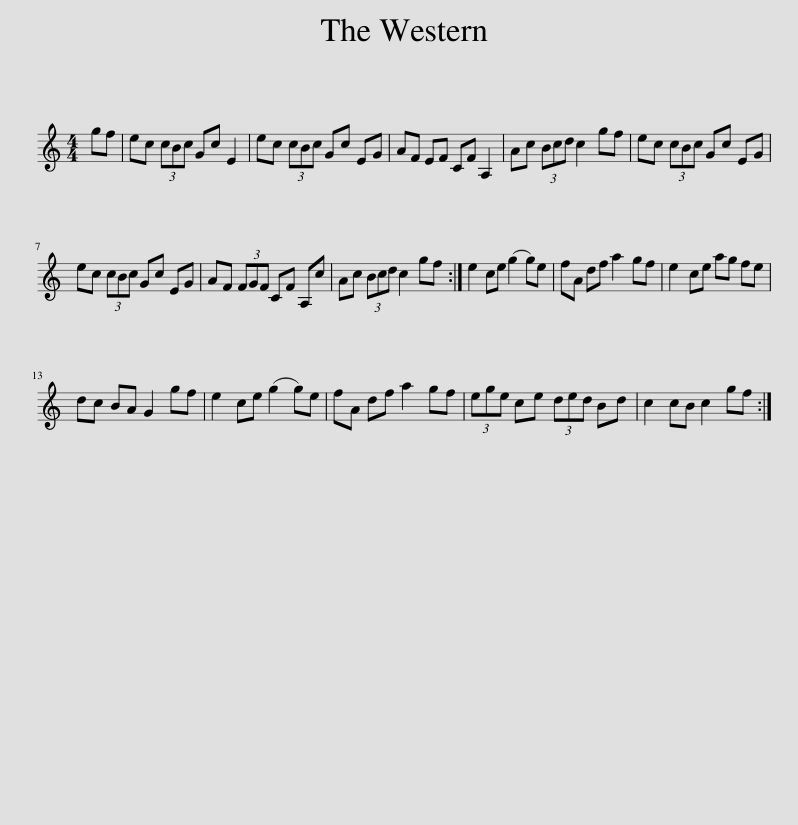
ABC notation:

X:1
L:1/8
M:4/4
I:linebreak $
K:C
V:1 treble
V:1
 gf | ec (3cBc Gc E2 | ec (3cBc Gc EG | AF EF CF A,2 | Ac (3Bcd c2 gf | %5
 ec (3cBc Gc EG |$ ec (3cBc Gc EG | AF (3FGF CF A,c | Ac (3Bcd c2 gf :| e2 ce (g2 g)e | %10
 fA df a2 gf | e2 ce ag fe |$ dc BA G2 gf | e2 ce (g2 g)e | fA df a2 gf | %15
 (3ege ce (3ded Bd | c2 cB c2 gf :| %17
